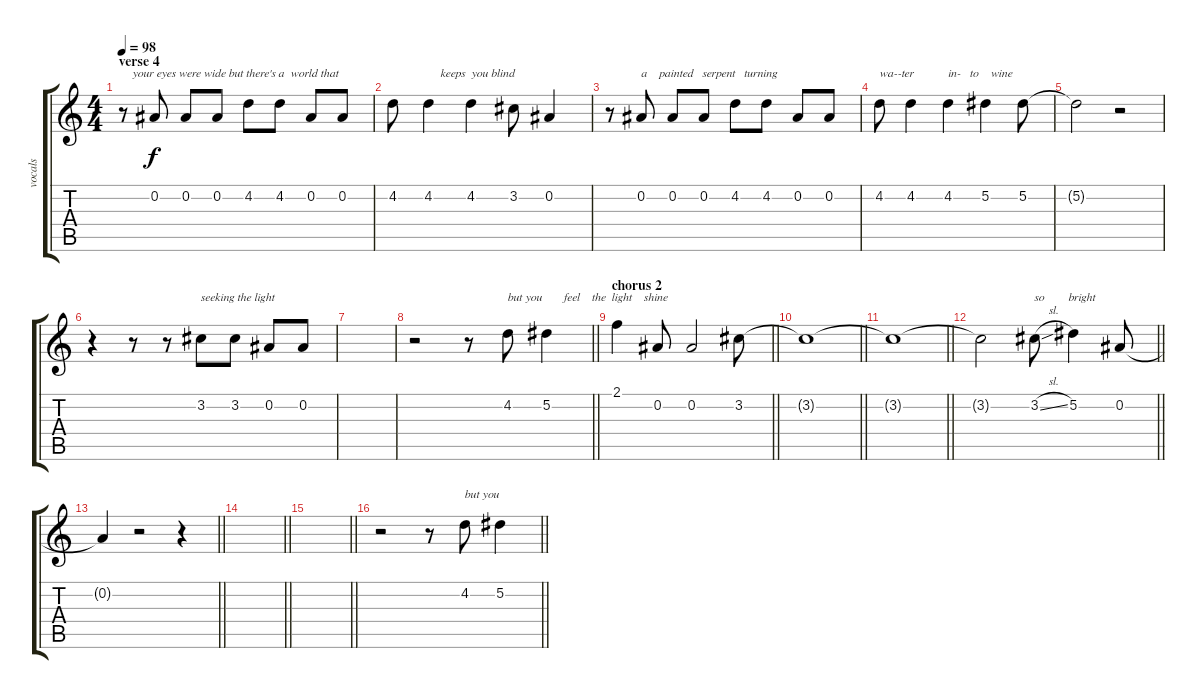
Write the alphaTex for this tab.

\track ("vocals" "vocals") {instrument overdrivenguitar}
\staff {score tabs}
\tuning (Eb4 Bb3 Gb3 Db3 Ab2 Eb2) {hide}
\ts (4 4)
\section ("" "verse 4")
\tempo 98
\clef g2
\ks c
r.8{txt "   your eyes were wide but there's a  world that" dy f} 0.2.8 0.2.8 0.2.8 4.2.8 4.2.8 0.2.8 0.2.8 |
4.2.8 4.2.4{txt "    keeps  you blind"} 4.2.4 3.2.8 0.2.4 |
r.8 0.2.8{txt "a    painted   serpent   turning"} 0.2.8 0.2.8 4.2.8 4.2.8 0.2.8 0.2.8 |
4.2.8{txt "wa--ter"} 4.2.4 4.2.4{txt "in-   to    wine"} 5.2.4 5.2.8 |
5.2{t}.2 r.2 |
r.4 r.8 r.8 3.2.8{txt "seeking the light"} 3.2.8 0.2.8 0.2.8 |
|
\barLineRight lightlight
r.2 r.8 4.2.8{txt "but you       feel    the  light    shine"} 5.2.4 |
\section ("" "chorus 2")
\barLineRight lightlight
2.1.4 0.2.8 0.2.2 3.2.8 |
\barLineRight lightlight
3.2{t}.1 |
\barLineRight lightlight
3.2{t}.1 |
\barLineRight lightlight
3.2{t}.2 3.2{sl}.8{txt "so        bright"} 5.2.4 0.2.8 |
\barLineRight lightlight
0.2{t}.4 r.2 r.4 |
\barLineRight lightlight
|
\barLineRight lightlight
|
\barLineRight lightlight
r.2 r.8 4.2.8{txt "but you      "} 5.2.4
